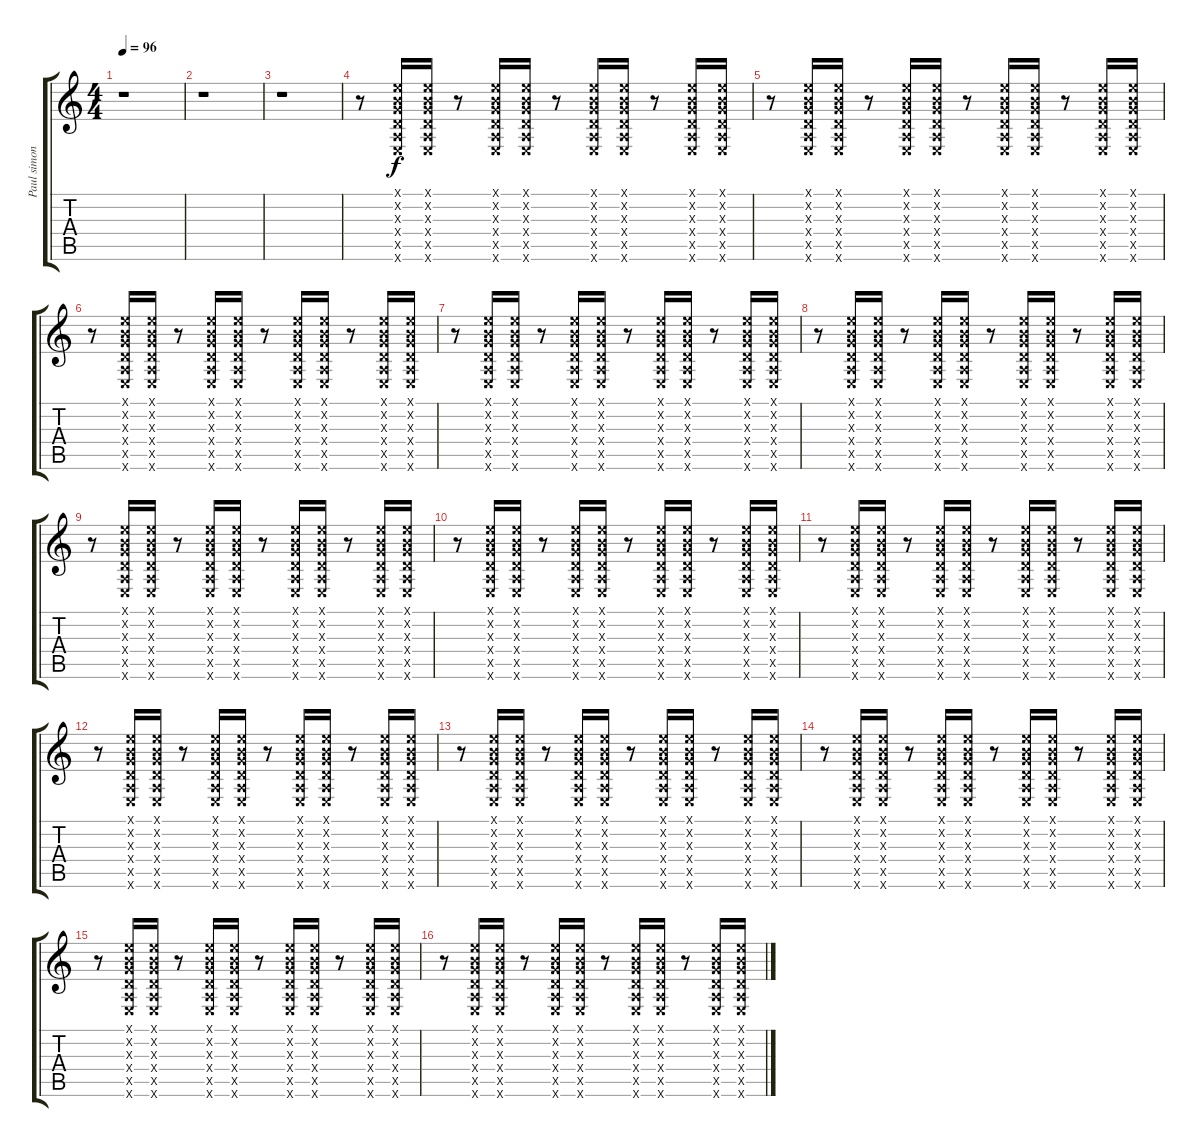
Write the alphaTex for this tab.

\track ("Paul simonon (rythmic guitar)" "Paul simon") {instrument distortionguitar}
\staff {score tabs}
\tuning (E4 B3 G3 D3 A2 E2) {hide}
\ts (4 4)
\tempo 96
\clef g2
\ks c
r.1{dy f instrument distortionguitar} |
r.1 |
r.1 |
r.8 (0.1{x} 0.2{x} 0.3{x} 0.4{x} 0.5{x} 0.6{x}).16 (0.1{x} 0.2{x} 0.3{x} 0.4{x} 0.5{x} 0.6{x}).16 r.8 (0.1{x} 0.2{x} 0.3{x} 0.4{x} 0.5{x} 0.6{x}).16 (0.1{x} 0.2{x} 0.3{x} 0.4{x} 0.5{x} 0.6{x}).16 r.8 (0.1{x} 0.2{x} 0.3{x} 0.4{x} 0.5{x} 0.6{x}).16 (0.1{x} 0.2{x} 0.3{x} 0.4{x} 0.5{x} 0.6{x}).16 r.8 (0.1{x} 0.2{x} 0.3{x} 0.4{x} 0.5{x} 0.6{x}).16 (0.1{x} 0.2{x} 0.3{x} 0.4{x} 0.5{x} 0.6{x}).16 |
r.8 (0.1{x} 0.2{x} 0.3{x} 0.4{x} 0.5{x} 0.6{x}).16 (0.1{x} 0.2{x} 0.3{x} 0.4{x} 0.5{x} 0.6{x}).16 r.8 (0.1{x} 0.2{x} 0.3{x} 0.4{x} 0.5{x} 0.6{x}).16 (0.1{x} 0.2{x} 0.3{x} 0.4{x} 0.5{x} 0.6{x}).16 r.8 (0.1{x} 0.2{x} 0.3{x} 0.4{x} 0.5{x} 0.6{x}).16 (0.1{x} 0.2{x} 0.3{x} 0.4{x} 0.5{x} 0.6{x}).16 r.8 (0.1{x} 0.2{x} 0.3{x} 0.4{x} 0.5{x} 0.6{x}).16 (0.1{x} 0.2{x} 0.3{x} 0.4{x} 0.5{x} 0.6{x}).16 |
r.8 (0.1{x} 0.2{x} 0.3{x} 0.4{x} 0.5{x} 0.6{x}).16 (0.1{x} 0.2{x} 0.3{x} 0.4{x} 0.5{x} 0.6{x}).16 r.8 (0.1{x} 0.2{x} 0.3{x} 0.4{x} 0.5{x} 0.6{x}).16 (0.1{x} 0.2{x} 0.3{x} 0.4{x} 0.5{x} 0.6{x}).16 r.8 (0.1{x} 0.2{x} 0.3{x} 0.4{x} 0.5{x} 0.6{x}).16 (0.1{x} 0.2{x} 0.3{x} 0.4{x} 0.5{x} 0.6{x}).16 r.8 (0.1{x} 0.2{x} 0.3{x} 0.4{x} 0.5{x} 0.6{x}).16 (0.1{x} 0.2{x} 0.3{x} 0.4{x} 0.5{x} 0.6{x}).16 |
r.8 (0.1{x} 0.2{x} 0.3{x} 0.4{x} 0.5{x} 0.6{x}).16 (0.1{x} 0.2{x} 0.3{x} 0.4{x} 0.5{x} 0.6{x}).16 r.8 (0.1{x} 0.2{x} 0.3{x} 0.4{x} 0.5{x} 0.6{x}).16 (0.1{x} 0.2{x} 0.3{x} 0.4{x} 0.5{x} 0.6{x}).16 r.8 (0.1{x} 0.2{x} 0.3{x} 0.4{x} 0.5{x} 0.6{x}).16 (0.1{x} 0.2{x} 0.3{x} 0.4{x} 0.5{x} 0.6{x}).16 r.8 (0.1{x} 0.2{x} 0.3{x} 0.4{x} 0.5{x} 0.6{x}).16 (0.1{x} 0.2{x} 0.3{x} 0.4{x} 0.5{x} 0.6{x}).16 |
r.8 (0.1{x} 0.2{x} 0.3{x} 0.4{x} 0.5{x} 0.6{x}).16 (0.1{x} 0.2{x} 0.3{x} 0.4{x} 0.5{x} 0.6{x}).16 r.8 (0.1{x} 0.2{x} 0.3{x} 0.4{x} 0.5{x} 0.6{x}).16 (0.1{x} 0.2{x} 0.3{x} 0.4{x} 0.5{x} 0.6{x}).16 r.8 (0.1{x} 0.2{x} 0.3{x} 0.4{x} 0.5{x} 0.6{x}).16 (0.1{x} 0.2{x} 0.3{x} 0.4{x} 0.5{x} 0.6{x}).16 r.8 (0.1{x} 0.2{x} 0.3{x} 0.4{x} 0.5{x} 0.6{x}).16 (0.1{x} 0.2{x} 0.3{x} 0.4{x} 0.5{x} 0.6{x}).16 |
r.8 (0.1{x} 0.2{x} 0.3{x} 0.4{x} 0.5{x} 0.6{x}).16 (0.1{x} 0.2{x} 0.3{x} 0.4{x} 0.5{x} 0.6{x}).16 r.8 (0.1{x} 0.2{x} 0.3{x} 0.4{x} 0.5{x} 0.6{x}).16 (0.1{x} 0.2{x} 0.3{x} 0.4{x} 0.5{x} 0.6{x}).16 r.8 (0.1{x} 0.2{x} 0.3{x} 0.4{x} 0.5{x} 0.6{x}).16 (0.1{x} 0.2{x} 0.3{x} 0.4{x} 0.5{x} 0.6{x}).16 r.8 (0.1{x} 0.2{x} 0.3{x} 0.4{x} 0.5{x} 0.6{x}).16 (0.1{x} 0.2{x} 0.3{x} 0.4{x} 0.5{x} 0.6{x}).16 |
r.8 (0.1{x} 0.2{x} 0.3{x} 0.4{x} 0.5{x} 0.6{x}).16 (0.1{x} 0.2{x} 0.3{x} 0.4{x} 0.5{x} 0.6{x}).16 r.8 (0.1{x} 0.2{x} 0.3{x} 0.4{x} 0.5{x} 0.6{x}).16 (0.1{x} 0.2{x} 0.3{x} 0.4{x} 0.5{x} 0.6{x}).16 r.8 (0.1{x} 0.2{x} 0.3{x} 0.4{x} 0.5{x} 0.6{x}).16 (0.1{x} 0.2{x} 0.3{x} 0.4{x} 0.5{x} 0.6{x}).16 r.8 (0.1{x} 0.2{x} 0.3{x} 0.4{x} 0.5{x} 0.6{x}).16 (0.1{x} 0.2{x} 0.3{x} 0.4{x} 0.5{x} 0.6{x}).16 |
r.8 (0.1{x} 0.2{x} 0.3{x} 0.4{x} 0.5{x} 0.6{x}).16 (0.1{x} 0.2{x} 0.3{x} 0.4{x} 0.5{x} 0.6{x}).16 r.8 (0.1{x} 0.2{x} 0.3{x} 0.4{x} 0.5{x} 0.6{x}).16 (0.1{x} 0.2{x} 0.3{x} 0.4{x} 0.5{x} 0.6{x}).16 r.8 (0.1{x} 0.2{x} 0.3{x} 0.4{x} 0.5{x} 0.6{x}).16 (0.1{x} 0.2{x} 0.3{x} 0.4{x} 0.5{x} 0.6{x}).16 r.8 (0.1{x} 0.2{x} 0.3{x} 0.4{x} 0.5{x} 0.6{x}).16 (0.1{x} 0.2{x} 0.3{x} 0.4{x} 0.5{x} 0.6{x}).16 |
r.8 (0.1{x} 0.2{x} 0.3{x} 0.4{x} 0.5{x} 0.6{x}).16 (0.1{x} 0.2{x} 0.3{x} 0.4{x} 0.5{x} 0.6{x}).16 r.8 (0.1{x} 0.2{x} 0.3{x} 0.4{x} 0.5{x} 0.6{x}).16 (0.1{x} 0.2{x} 0.3{x} 0.4{x} 0.5{x} 0.6{x}).16 r.8 (0.1{x} 0.2{x} 0.3{x} 0.4{x} 0.5{x} 0.6{x}).16 (0.1{x} 0.2{x} 0.3{x} 0.4{x} 0.5{x} 0.6{x}).16 r.8 (0.1{x} 0.2{x} 0.3{x} 0.4{x} 0.5{x} 0.6{x}).16 (0.1{x} 0.2{x} 0.3{x} 0.4{x} 0.5{x} 0.6{x}).16 |
r.8 (0.1{x} 0.2{x} 0.3{x} 0.4{x} 0.5{x} 0.6{x}).16 (0.1{x} 0.2{x} 0.3{x} 0.4{x} 0.5{x} 0.6{x}).16 r.8 (0.1{x} 0.2{x} 0.3{x} 0.4{x} 0.5{x} 0.6{x}).16 (0.1{x} 0.2{x} 0.3{x} 0.4{x} 0.5{x} 0.6{x}).16 r.8 (0.1{x} 0.2{x} 0.3{x} 0.4{x} 0.5{x} 0.6{x}).16 (0.1{x} 0.2{x} 0.3{x} 0.4{x} 0.5{x} 0.6{x}).16 r.8 (0.1{x} 0.2{x} 0.3{x} 0.4{x} 0.5{x} 0.6{x}).16 (0.1{x} 0.2{x} 0.3{x} 0.4{x} 0.5{x} 0.6{x}).16 |
r.8 (0.1{x} 0.2{x} 0.3{x} 0.4{x} 0.5{x} 0.6{x}).16 (0.1{x} 0.2{x} 0.3{x} 0.4{x} 0.5{x} 0.6{x}).16 r.8 (0.1{x} 0.2{x} 0.3{x} 0.4{x} 0.5{x} 0.6{x}).16 (0.1{x} 0.2{x} 0.3{x} 0.4{x} 0.5{x} 0.6{x}).16 r.8 (0.1{x} 0.2{x} 0.3{x} 0.4{x} 0.5{x} 0.6{x}).16 (0.1{x} 0.2{x} 0.3{x} 0.4{x} 0.5{x} 0.6{x}).16 r.8 (0.1{x} 0.2{x} 0.3{x} 0.4{x} 0.5{x} 0.6{x}).16 (0.1{x} 0.2{x} 0.3{x} 0.4{x} 0.5{x} 0.6{x}).16 |
r.8 (0.1{x} 0.2{x} 0.3{x} 0.4{x} 0.5{x} 0.6{x}).16 (0.1{x} 0.2{x} 0.3{x} 0.4{x} 0.5{x} 0.6{x}).16 r.8 (0.1{x} 0.2{x} 0.3{x} 0.4{x} 0.5{x} 0.6{x}).16 (0.1{x} 0.2{x} 0.3{x} 0.4{x} 0.5{x} 0.6{x}).16 r.8 (0.1{x} 0.2{x} 0.3{x} 0.4{x} 0.5{x} 0.6{x}).16 (0.1{x} 0.2{x} 0.3{x} 0.4{x} 0.5{x} 0.6{x}).16 r.8 (0.1{x} 0.2{x} 0.3{x} 0.4{x} 0.5{x} 0.6{x}).16 (0.1{x} 0.2{x} 0.3{x} 0.4{x} 0.5{x} 0.6{x}).16 |
r.8 (0.1{x} 0.2{x} 0.3{x} 0.4{x} 0.5{x} 0.6{x}).16 (0.1{x} 0.2{x} 0.3{x} 0.4{x} 0.5{x} 0.6{x}).16 r.8 (0.1{x} 0.2{x} 0.3{x} 0.4{x} 0.5{x} 0.6{x}).16 (0.1{x} 0.2{x} 0.3{x} 0.4{x} 0.5{x} 0.6{x}).16 r.8 (0.1{x} 0.2{x} 0.3{x} 0.4{x} 0.5{x} 0.6{x}).16 (0.1{x} 0.2{x} 0.3{x} 0.4{x} 0.5{x} 0.6{x}).16 r.8 (0.1{x} 0.2{x} 0.3{x} 0.4{x} 0.5{x} 0.6{x}).16 (0.1{x} 0.2{x} 0.3{x} 0.4{x} 0.5{x} 0.6{x}).16
